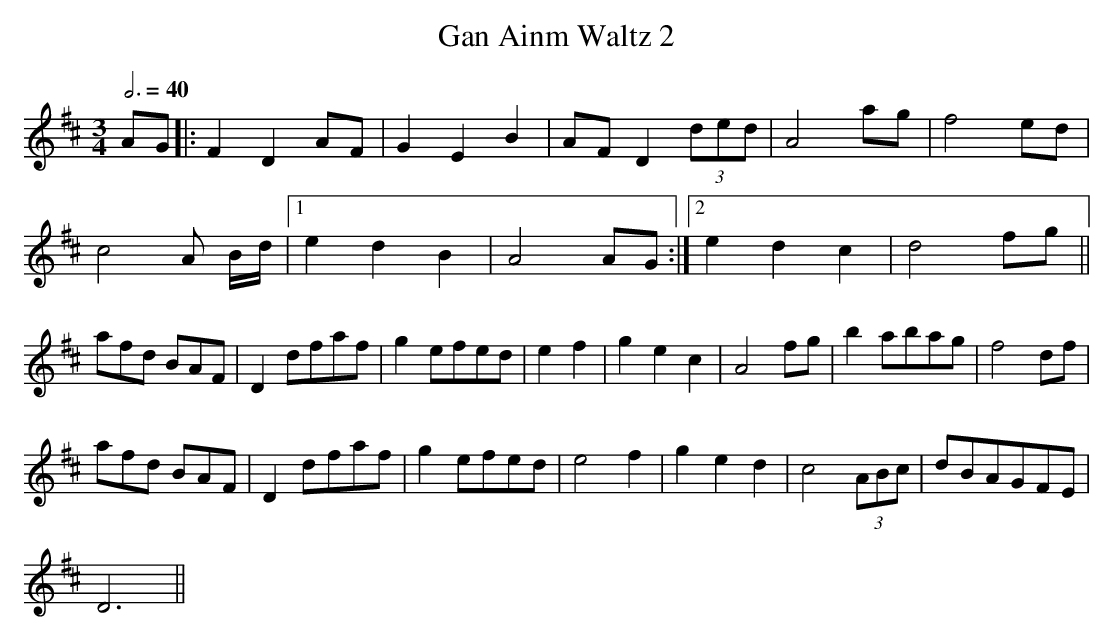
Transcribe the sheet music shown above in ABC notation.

X:1
T:Gan Ainm Waltz 2
M:3/4
L:1/4
Q:3/4=40
K:D
A/2G/2|:FD A/F/|GEB|A/F/ D (3d/e/d/ |A2 a/g/|f2 e/d/|
c2 A/ B/4d/4|1 e d B|A2 A/G/:|2 e d c|d2 f/g/||
a/f/d/ B/A/F/|D d/f/a/f/|g e/f/e/d/|ef|g e c|A2f/g/|b a/b/a/g/|f2 d/f/|
a/f/d/ B/A/F/|D d/f/a/f/|g e/f/e/d/|e2f|g e d|c2 (3A/B/c/|d/B/A/G/F/E/|
D3||
